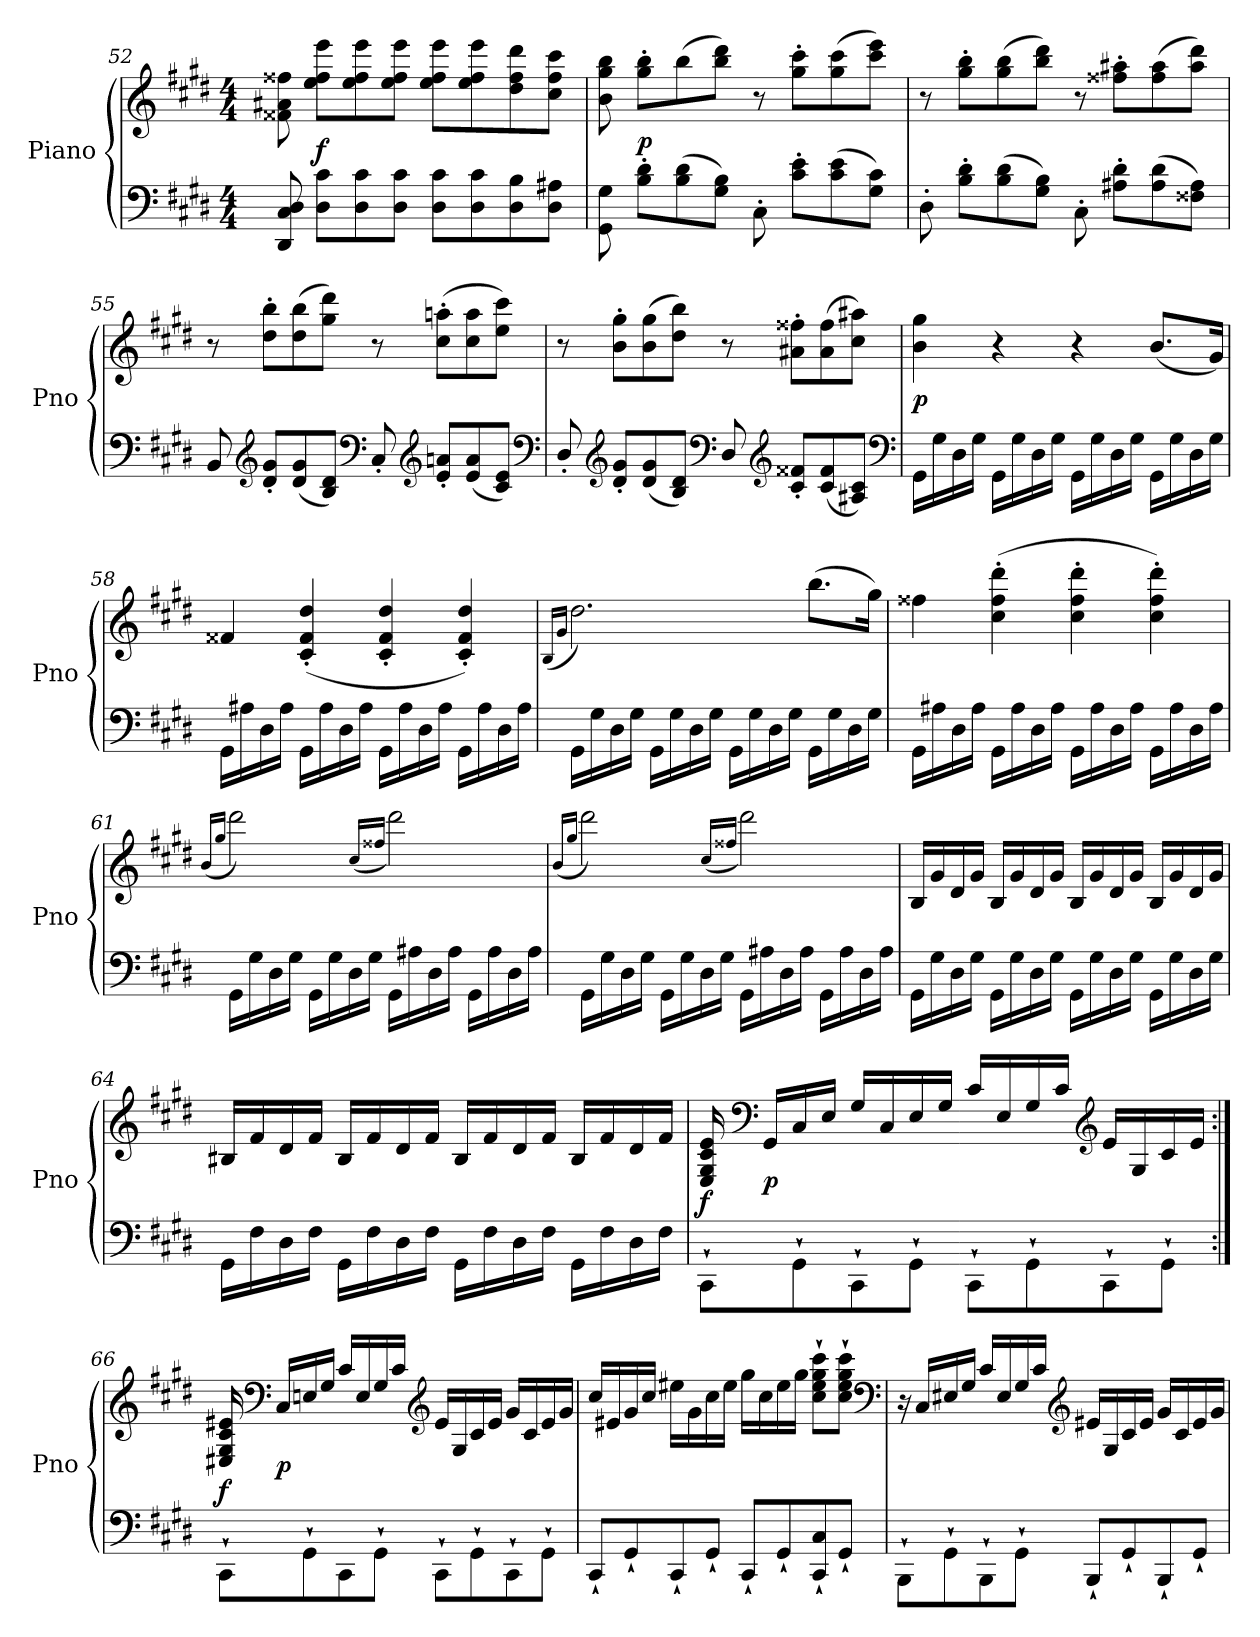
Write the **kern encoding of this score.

**kern	**kern	**dynam
*part1	*part1	*part1
*staff2	*staff1	*staff1/2
*I"Piano	*	*
*I'Pno	*	*
*clefF4	*clefG2	*
*k[f#c#g#d#]	*k[f#c#g#d#]	*
*c#:	*c#:	*
*M4/4	*M4/4	*
=52	=52	=52
8DD#/ 8C#/ 8D#/	8f##X\ 8a#X\ 8ff##X\	.
8D#\ 8c#\L	8ee\ 8ff##\ 8eee\L	f
8D#\ 8c#\	8ee\ 8ff##\ 8eee\	.
8D#\ 8c#\J	8ee\ 8ff##\ 8eee\J	.
8D#\ 8c#\L	8ee\ 8ff##\ 8eee\L	.
8D#\ 8c#\	8ee\ 8ff##\ 8eee\	.
8D#\ 8B\	8dd#\ 8ff##\ 8ddd#\	.
8D#\ 8A#X\J	8cc#\ 8ff##\ 8ccc#\J	.
=53	=53	=53
8GG#\ 8G#\	8b\ 8gg#\ 8bb\	.
8B'\ 8d#'\L	8gg#'\ 8bb'\L	p
(8B\ 8d#\	(8bb\	.
8G#\ 8B\J)	8bb\ 8ddd#\J)	.
8C#'\	8r	.
8c#'\ 8e'\L	8gg#'\ 8ccc#'\L	.
(8c#\ 8e\	(8gg#\ 8ccc#\	.
8G#\ 8c#\J)	8ccc#\ 8eee\J)	.
=54	=54	=54
8D#'\	8r	.
8B'\ 8d#'\L	8gg#'\ 8bb'\L	.
(8B\ 8d#\	(8gg#\ 8bb\	.
8G#\ 8B\J)	8bb\ 8ddd#\J)	.
8C#'\	8r	.
8A#X'\ 8d#'\L	8ff##X'\ 8aa#X'\L	.
(8A#\ 8d#\	(8ff##\ 8aa#\	.
8F##X\ 8A#\J)	8aa#\ 8ddd#\J)	.
=55	=55	=55
8BB/	8r	.
*clefG2	*	*
8d#'/ 8g#'/L	8dd#'\ 8bb'\L	.
(8d#/ 8g#/	(8dd#\ 8bb\	.
8B/ 8d#/J)	8gg#\ 8ddd#\J)	.
*clefF4	*	*
8C#'/	8r	.
*clefG2	*	*
8e'/ 8an'/L	(8cc#'\ 8aan'\L	.
(8e/ 8a/	8cc#\ 8aa\	.
8c#/ 8e/J)	8ee\ 8ccc#\J)	.
*clefF4	*	*
=56	=56	=56
8D#'/	8r	.
*clefG2	*	*
8d#'/ 8g#'/L	8b'\ 8gg#'\L	.
(8d#/ 8g#/	(8b\ 8gg#\	.
8B/ 8d#/J)	8dd#\ 8bb\J)	.
*clefF4	*	*
8D#/	8r	.
*clefG2	*	*
8c#'/ 8f##X'/L	8a#X'\ 8ff##X'\L	.
(8c#/ 8f##/	(8a#\ 8ff##\	.
8A#X/ 8c#/J)	8cc#\ 8aa#X\J)	.
*clefF4	*	*
=57	=57	=57
16GG#\LL	4b\ 4gg#\	p
16G#\	.	.
16D#\	.	.
16G#\JJ	.	.
16GG#\LL	4r	.
16G#\	.	.
16D#\	.	.
16G#\JJ	.	.
16GG#\LL	4r	.
16G#\	.	.
16D#\	.	.
16G#\JJ	.	.
16GG#\LL	(8.b/L	.
16G#\	.	.
16D#\	.	.
16G#\JJ	16g#/Jk)	.
=58	=58	=58
16GG#\LL	4f##X/	.
16A#X\	.	.
16D#\	.	.
16A#\JJ	.	.
16GG#\LL	(4c#'/ 4f##'/ 4dd#'/	.
16A#\	.	.
16D#\	.	.
16A#\JJ	.	.
16GG#\LL	4c#'/ 4f##'/ 4dd#'/	.
16A#\	.	.
16D#\	.	.
16A#\JJ	.	.
16GG#\LL	4c#'/ 4f##'/ 4dd#'/)	.
16A#\	.	.
16D#\	.	.
16A#\JJ	.	.
=59	=59	=59
.	(16qB/LL	.
.	16qg#/JJ	.
16GG#\LL	2.dd#\)	.
16G#\	.	.
16D#\	.	.
16G#\JJ	.	.
16GG#\LL	.	.
16G#\	.	.
16D#\	.	.
16G#\JJ	.	.
16GG#\LL	.	.
16G#\	.	.
16D#\	.	.
16G#\JJ	.	.
16GG#\LL	(8.bb\L	.
16G#\	.	.
16D#\	.	.
16G#\JJ	16gg#\Jk)	.
=60	=60	=60
16GG#\LL	4ff##X\	.
16A#X\	.	.
16D#\	.	.
16A#\JJ	.	.
16GG#\LL	(4cc#'\ 4ff##'\ 4ddd#'\	.
16A#\	.	.
16D#\	.	.
16A#\JJ	.	.
16GG#\LL	4cc#'\ 4ff##'\ 4ddd#'\	.
16A#\	.	.
16D#\	.	.
16A#\JJ	.	.
16GG#\LL	4cc#'\ 4ff##'\ 4ddd#'\)	.
16A#\	.	.
16D#\	.	.
16A#\JJ	.	.
=61	=61	=61
.	(16qb/LL	.
.	16qgg#/JJ	.
16GG#\LL	2ddd#\)	.
16G#\	.	.
16D#\	.	.
16G#\JJ	.	.
16GG#\LL	.	.
16G#\	.	.
16D#\	.	.
16G#\JJ	.	.
.	(16qcc#/LL	.
.	16qff##X/JJ	.
16GG#\LL	2ddd#\)	.
16A#X\	.	.
16D#\	.	.
16A#\JJ	.	.
16GG#\LL	.	.
16A#\	.	.
16D#\	.	.
16A#\JJ	.	.
=62	=62	=62
.	(16qb/LL	.
.	16qgg#/JJ	.
16GG#\LL	2ddd#\)	.
16G#\	.	.
16D#\	.	.
16G#\JJ	.	.
16GG#\LL	.	.
16G#\	.	.
16D#\	.	.
16G#\JJ	.	.
.	(16qcc#/LL	.
.	16qff##X/JJ	.
16GG#\LL	2ddd#\)	.
16A#X\	.	.
16D#\	.	.
16A#\JJ	.	.
16GG#\LL	.	.
16A#\	.	.
16D#\	.	.
16A#\JJ	.	.
=63	=63	=63
16GG#\LL	16B/LL	.
16G#\	16g#/	.
16D#\	16d#/	.
16G#\JJ	16g#/JJ	.
16GG#\LL	16B/LL	.
16G#\	16g#/	.
16D#\	16d#/	.
16G#\JJ	16g#/JJ	.
16GG#\LL	16B/LL	.
16G#\	16g#/	.
16D#\	16d#/	.
16G#\JJ	16g#/JJ	.
16GG#\LL	16B/LL	.
16G#\	16g#/	.
16D#\	16d#/	.
16G#\JJ	16g#/JJ	.
=64	=64	=64
16GG#\LL	16B#X/LL	.
16F#\	16f#/	.
16D#\	16d#/	.
16F#\JJ	16f#/JJ	.
16GG#\LL	16B#/LL	.
16F#\	16f#/	.
16D#\	16d#/	.
16F#\JJ	16f#/JJ	.
16GG#\LL	16B#/LL	.
16F#\	16f#/	.
16D#\	16d#/	.
16F#\JJ	16f#/JJ	.
16GG#\LL	16B#/LL	.
16F#\	16f#/	.
16D#\	16d#/	.
16F#\JJ	16f#/JJ	.
=65	=65	=65
8CC#`\L	16E/ 16G#/ 16c#/ 16e/	f
*	*clefF4	*
.	16GG#/LL	p
8GG#`\	16C#/	.
.	16E/JJ	.
8CC#`\	16G#/LL	.
.	16C#/	.
8GG#`\J	16E/	.
.	16G#/JJ	.
8CC#`\L	16c#/LL	.
.	16E/	.
8GG#`\	16G#/	.
.	16c#/JJ	.
*	*clefG2	*
8CC#`\	16e/LL	.
.	16G#/	.
8GG#`\J	16c#/	.
.	16e/JJ	.
=66:|!	=66:|!	=66:|!
8CC#`\L	16E#X/ 16G#/ 16c#/ 16e#X/	f
*	*clefF4	*
.	16C#/LL	p
8GG#`\	16En/	.
.	16G#/JJ	.
8CC#\	16c#/LL	.
.	16E/	.
8GG#`\J	16G#/	.
.	16c#/JJ	.
*	*clefG2	*
8CC#`\L	16e#/LL	.
.	16G#/	.
8GG#`\	16c#/	.
.	16e#/JJ	.
8CC#`\	16g#/LL	.
.	16c#/	.
8GG#`\J	16e#/	.
.	16g#/JJ	.
=67	=67	=67
8CC#`/L	16cc#/LL	.
.	16e#X/	.
8GG#`/	16g#/	.
.	16cc#/JJ	.
8CC#`/	16ee#X\LL	.
.	16g#\	.
8GG#`/J	16cc#\	.
.	16ee#\JJ	.
8CC#`/L	16gg#\LL	.
.	16cc#\	.
8GG#`/	16ee#\	.
.	16gg#\JJ	.
8CC#`/ 8C#`/	8cc#`\ 8ee#`\ 8gg#`\ 8ccc#`\L	.
8GG#`/J	8cc#`\ 8ee#`\ 8gg#`\ 8ccc#`\J	.
*	*clefF4	*
=68	=68	=68
8BBB`\L	16r	.
.	16C#/LL	.
8GG#`\	16E#X/	.
.	16G#/JJ	.
8BBB`\	16c#/LL	.
.	16E#/	.
8GG#`\J	16G#/	.
.	16c#/JJ	.
*	*clefG2	*
8BBB`/L	16e#X/LL	.
.	16G#/	.
8GG#`/	16c#/	.
.	16e#/JJ	.
8BBB`/	16g#/LL	.
.	16c#/	.
8GG#`/J	16e#/	.
.	16g#/JJ	.
=	=	=
*-	*-	*-
